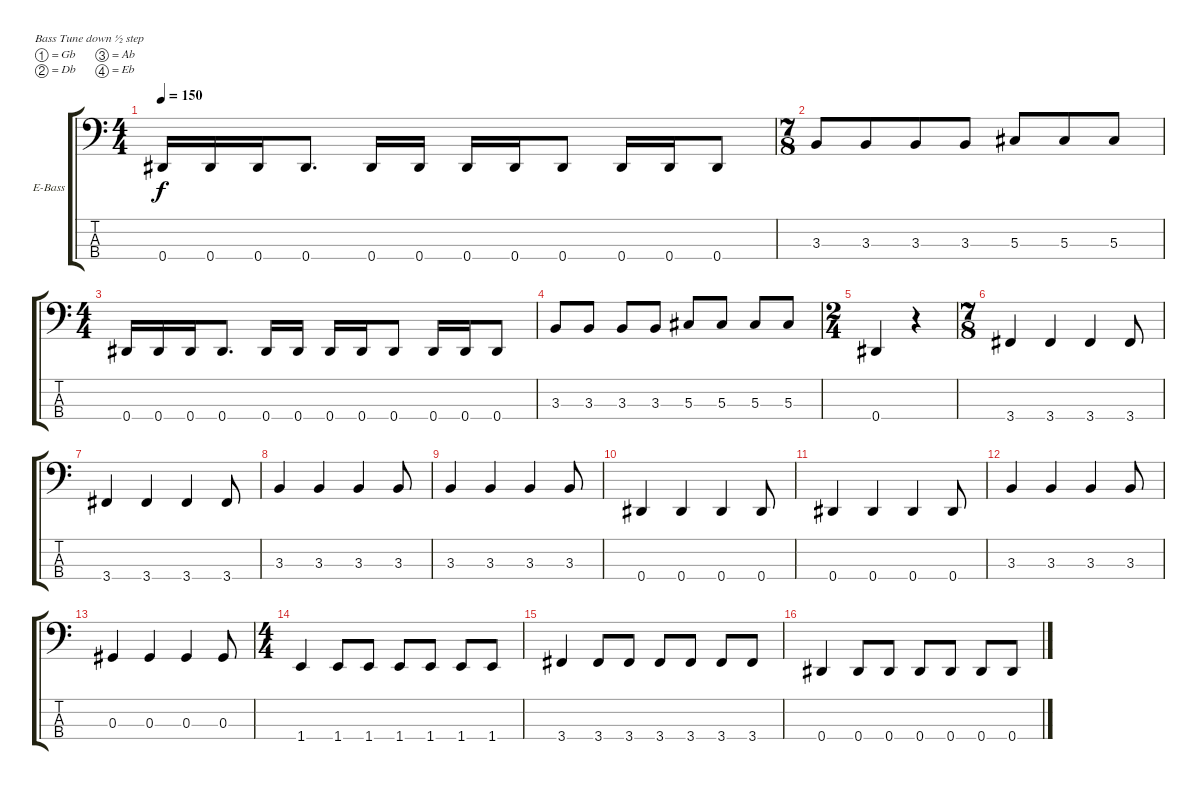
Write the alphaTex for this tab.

\defaultSystemsLayout 4
\bracketExtendMode groupsimilarinstruments
\firstSystemTrackNameOrientation horizontal
\otherSystemsTrackNameOrientation horizontal
\track ("Arif Mirabdolbaghi" "E-Bass") {instrument electricbassfinger}
\staff {score tabs}
\tuning (Gb2 Db2 Ab1 Eb1)
\ts (4 4)
\tempo 150
\clef f4
\ks c
0.4.16{dy f} 0.4.16 0.4.16 0.4.8{d} 0.4.16 0.4.16 0.4.16 0.4.16 0.4.8 0.4.16 0.4.16 0.4.8 |
\ts (7 8)
3.3.8 3.3.8 3.3.8 3.3.8 5.3.8 5.3.8 5.3.8 |
\ts (4 4)
0.4.16 0.4.16 0.4.16 0.4.8{d} 0.4.16 0.4.16 0.4.16 0.4.16 0.4.8 0.4.16 0.4.16 0.4.8 |
3.3.8 3.3.8 3.3.8 3.3.8 5.3.8 5.3.8 5.3.8 5.3.8 |
\ts (2 4)
0.4.4 r.4 |
\ts (7 8)
3.4.4 3.4.4 3.4.4 3.4.8 |
3.4.4 3.4.4 3.4.4 3.4.8 |
3.3.4 3.3.4 3.3.4 3.3.8 |
3.3.4 3.3.4 3.3.4 3.3.8 |
0.4.4 0.4.4 0.4.4 0.4.8 |
0.4.4 0.4.4 0.4.4 0.4.8 |
3.3.4 3.3.4 3.3.4 3.3.8 |
0.3.4 0.3.4 0.3.4 0.3.8 |
\ts (4 4)
1.4.4 1.4.8 1.4.8 1.4.8 1.4.8 1.4.8 1.4.8 |
3.4.4 3.4.8 3.4.8 3.4.8 3.4.8 3.4.8 3.4.8 |
0.4.4 0.4.8 0.4.8 0.4.8 0.4.8 0.4.8 0.4.8
